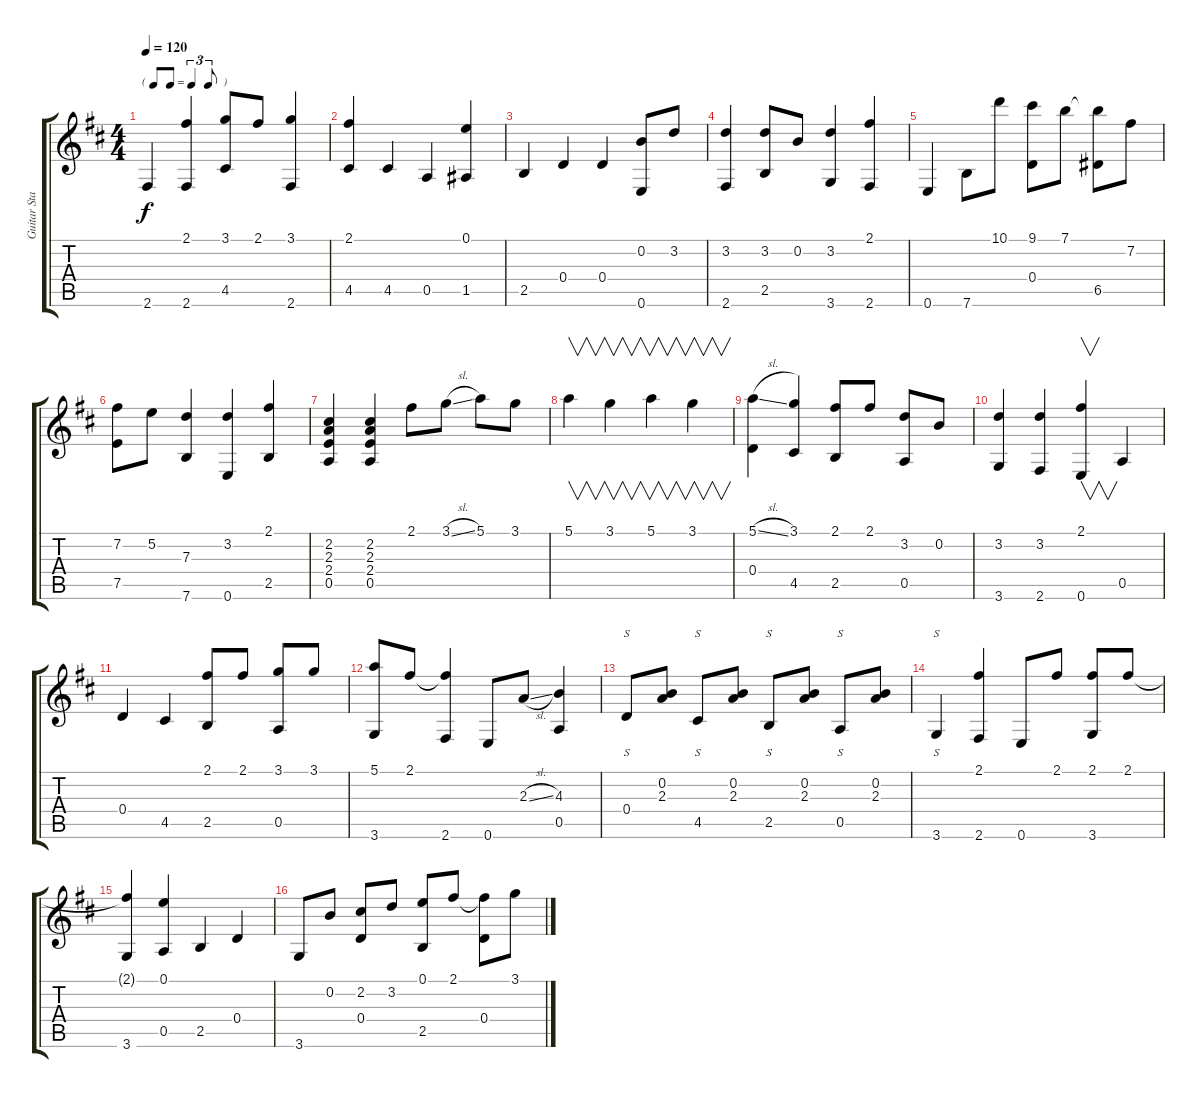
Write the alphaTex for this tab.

\track ("Guitar Standard" "Guitar Sta") {instrument acousticguitarsteel}
\staff {score tabs}
\tuning (E4 B3 G3 D3 A2 E2) {hide}
\ts (4 4)
\tf triplet8th
\tempo 120
\clef g2
\ks d
2.6.4{dy f} (2.1 2.6).4 (3.1 4.5).8 2.1.8 (3.1 2.6).4 |
(2.1 4.5).4 4.5.4 0.5.4 (0.1 1.5).4 |
2.5.4 0.4.4 0.4.4 (0.2 0.6).8 3.2.8 |
(3.2 2.6).4 (3.2 2.5).8 0.2.8 (3.2 3.6).4 (2.1 2.6).4 |
0.6.4 7.6.8 10.1.8 (9.1 0.4).8 7.1.8 (7.1{t} 6.5).8 7.2.8 |
(7.2 7.5).8 5.2.8 (7.3 7.6).4 (3.2 0.6).4 (2.1 2.5).4 |
(2.2 2.3 2.4 0.5).4 (2.2 2.3 2.4 0.5).4 2.1.8 3.1{sl}.8 5.1.8 3.1.8 |
5.1.4{v} 3.1.4{v} 5.1.4{v} 3.1.4{v} |
(5.1{sl} 0.4).4 (3.1 4.5).4 (2.1 2.5).8 2.1.8 (3.2 0.5).8 0.2.8 |
(3.2 3.6).4 (3.2 2.6).4 (2.1 0.6).4{v} 0.5.4 |
0.4.4 4.5.4 (2.1 2.5).8 2.1.8 (3.1 0.5).8 3.1.8 |
(5.1 3.6).8 2.1.8 (2.1{t} 2.6).4 0.6.8 2.3{sl}.8 (4.3 0.5).4 |
0.4.8{s} (0.2 2.3).8 4.5.8{s} (0.2 2.3).8 2.5.8{s} (0.2 2.3).8 0.5.8{s} (0.2 2.3).8 |
3.6.4{s} (2.1 2.6).4 0.6.8 2.1.8 (2.1 3.6).8 2.1.8 |
(2.1{t} 3.6).4 (0.1 0.5).4 2.5.4 0.4.4 |
3.6.8 0.2.8 (2.2 0.4).8 3.2.8 (0.1 2.5).8 2.1.8 (2.1{t} 0.4).8 3.1.8
